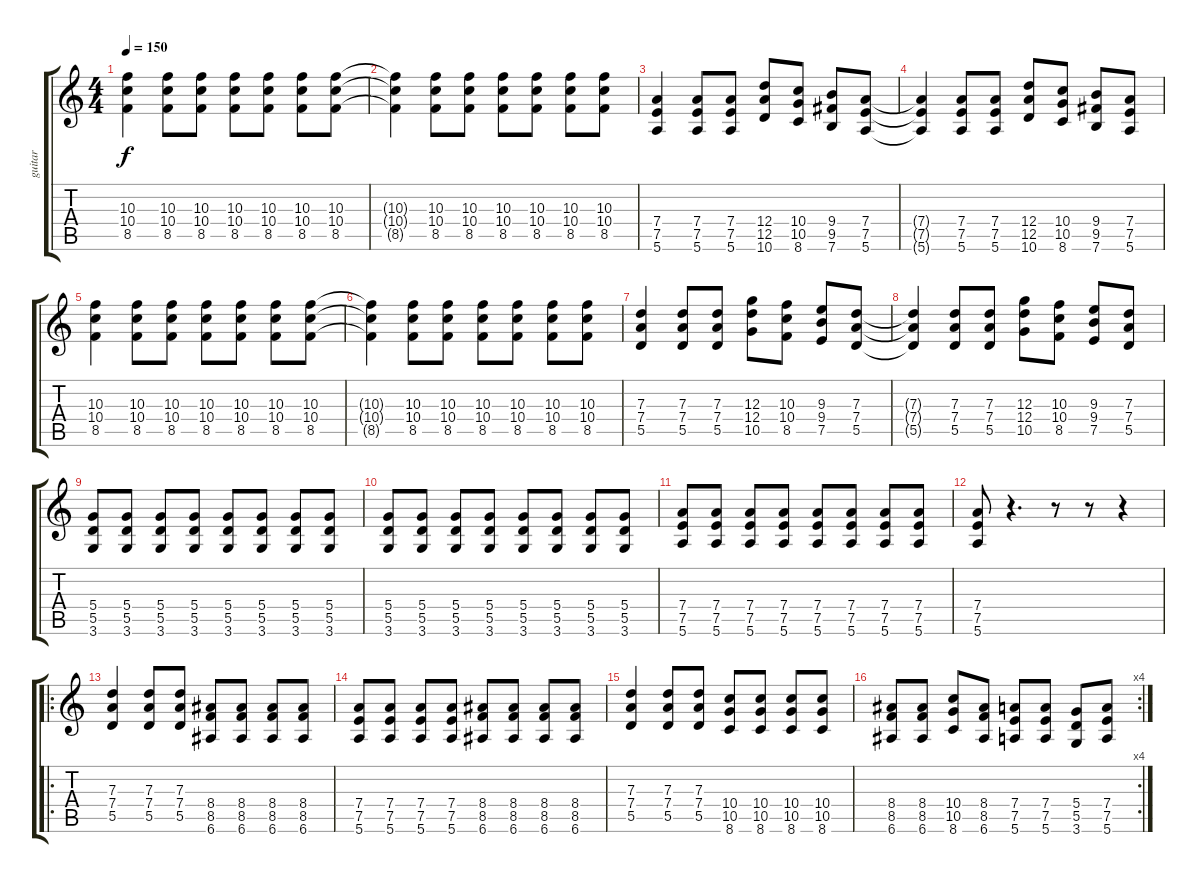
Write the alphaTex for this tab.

\track ("guitar" "guitar") {instrument distortionguitar}
\staff {score tabs}
\tuning (E4 B3 G3 D3 A2 E2) {hide}
\ts (4 4)
\tempo 150
\clef g2
\ks c
(10.3 10.4 8.5).4{dy f} (10.3 10.4 8.5).8 (10.3 10.4 8.5).8 (10.3 10.4 8.5).8 (10.3 10.4 8.5).8 (10.3 10.4 8.5).8 (10.3 10.4 8.5).8 |
(10.3{t} 10.4{t} 8.5{t}).4 (10.3 10.4 8.5).8 (10.3 10.4 8.5).8 (10.3 10.4 8.5).8 (10.3 10.4 8.5).8 (10.3 10.4 8.5).8 (10.3 10.4 8.5).8 |
(7.4 7.5 5.6).4 (7.4 7.5 5.6).8 (7.4 7.5 5.6).8 (12.4 12.5 10.6).8 (10.4 10.5 8.6).8 (9.4 9.5 7.6).8 (7.4 7.5 5.6).8 |
(7.4{t} 7.5{t} 5.6{t}).4 (7.4 7.5 5.6).8 (7.4 7.5 5.6).8 (12.4 12.5 10.6).8 (10.4 10.5 8.6).8 (9.4 9.5 7.6).8 (7.4 7.5 5.6).8 |
(10.3 10.4 8.5).4 (10.3 10.4 8.5).8 (10.3 10.4 8.5).8 (10.3 10.4 8.5).8 (10.3 10.4 8.5).8 (10.3 10.4 8.5).8 (10.3 10.4 8.5).8 |
(10.3{t} 10.4{t} 8.5{t}).4 (10.3 10.4 8.5).8 (10.3 10.4 8.5).8 (10.3 10.4 8.5).8 (10.3 10.4 8.5).8 (10.3 10.4 8.5).8 (10.3 10.4 8.5).8 |
(7.3 7.4 5.5).4 (7.3 7.4 5.5).8 (7.3 7.4 5.5).8 (12.3 12.4 10.5).8 (10.3 10.4 8.5).8 (9.3 9.4 7.5).8 (7.3 7.4 5.5).8 |
(7.3{t} 7.4{t} 5.5{t}).4 (7.3 7.4 5.5).8 (7.3 7.4 5.5).8 (12.3 12.4 10.5).8 (10.3 10.4 8.5).8 (9.3 9.4 7.5).8 (7.3 7.4 5.5).8 |
(5.4 5.5 3.6).8 (5.4 5.5 3.6).8 (5.4 5.5 3.6).8 (5.4 5.5 3.6).8 (5.4 5.5 3.6).8 (5.4 5.5 3.6).8 (5.4 5.5 3.6).8 (5.4 5.5 3.6).8 |
(5.4 5.5 3.6).8 (5.4 5.5 3.6).8 (5.4 5.5 3.6).8 (5.4 5.5 3.6).8 (5.4 5.5 3.6).8 (5.4 5.5 3.6).8 (5.4 5.5 3.6).8 (5.4 5.5 3.6).8 |
(7.4 7.5 5.6).8 (7.4 7.5 5.6).8 (7.4 7.5 5.6).8 (7.4 7.5 5.6).8 (7.4 7.5 5.6).8 (7.4 7.5 5.6).8 (7.4 7.5 5.6).8 (7.4 7.5 5.6).8 |
(7.4 7.5 5.6).8 r.4{d} r.8 r.8 r.4 |
\ro
(7.3 7.4 5.5).4 (7.3 7.4 5.5).8 (7.3 7.4 5.5).8 (8.4 8.5 6.6).8 (8.4 8.5 6.6).8 (8.4 8.5 6.6).8 (8.4 8.5 6.6).8 |
(7.4 7.5 5.6).8 (7.4 7.5 5.6).8 (7.4 7.5 5.6).8 (7.4 7.5 5.6).8 (8.4 8.5 6.6).8 (8.4 8.5 6.6).8 (8.4 8.5 6.6).8 (8.4 8.5 6.6).8 |
(7.3 7.4 5.5).4 (7.3 7.4 5.5).8 (7.3 7.4 5.5).8 (10.4 10.5 8.6).8 (10.4 10.5 8.6).8 (10.4 10.5 8.6).8 (10.4 10.5 8.6).8 |
\rc 4
(8.4 8.5 6.6).8 (8.4 8.5 6.6).8 (10.4 10.5 8.6).8 (8.4 8.5 6.6).8 (7.4 7.5 5.6).8 (7.4 7.5 5.6).8 (5.4 5.5 3.6).8 (7.4 7.5 5.6).8
